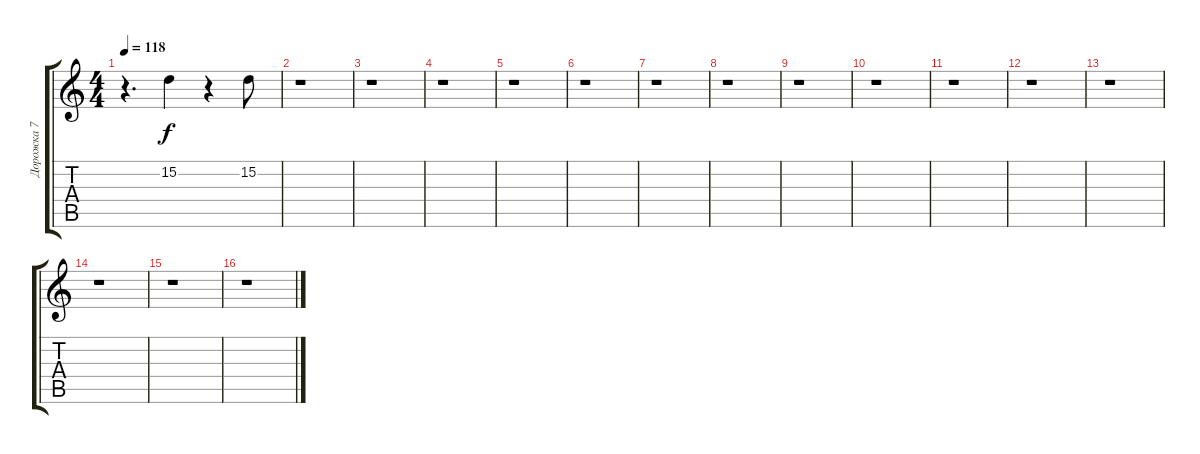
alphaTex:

\track ("Дорожка 7" "Дорожка 7") {instrument pad1newage}
\staff {score tabs}
\tuning (E4 B3 G3 D3 A2 E2) {hide}
\ts (4 4)
\tempo 118
\clef g2
\ks c
r.4{d dy f} 15.2.4 r.4 15.2.8 |
r.1 |
r.1 |
r.1 |
r.1 |
r.1 |
r.1 |
r.1 |
r.1 |
r.1 |
r.1 |
r.1 |
r.1 |
r.1 |
r.1 |
r.1
